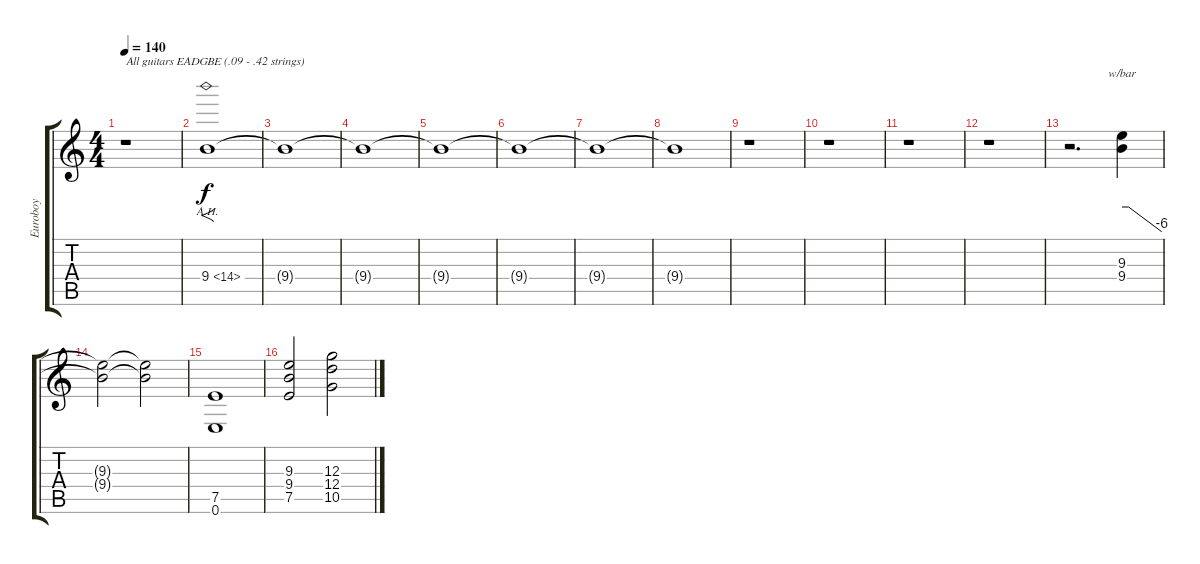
\track ("Euroboy" "Euroboy") {instrument distortionguitar}
\staff {score tabs}
\tuning (E4 B3 G3 D3 A2 E2) {hide}
\ts (4 4)
\tempo 140
\clef g2
\ks c
r.1{txt "All guitars EADGBE (.09 - .42 strings)" dy f instrument distortionguitar} |
9.4{ah 5}.1{f instrument overdrivenguitar} |
9.4{t}.1 |
9.4{t}.1 |
9.4{t}.1{volume 9} |
9.4{t}.1 |
9.4{t}.1 |
9.4{t}.1 |
r.1 |
r.1 |
r.1 |
r.1 |
r.2{d} (9.3 9.4).4{tbe (custom default 0 0 10 0 60 -24) volume 16 instrument distortionguitar} |
(9.3{t} 9.4{t}).2 (9.3{t} 9.4{t}).2 |
(7.5 0.6).1 |
(9.3 9.4 7.5).2 (12.3 12.4 10.5).2
